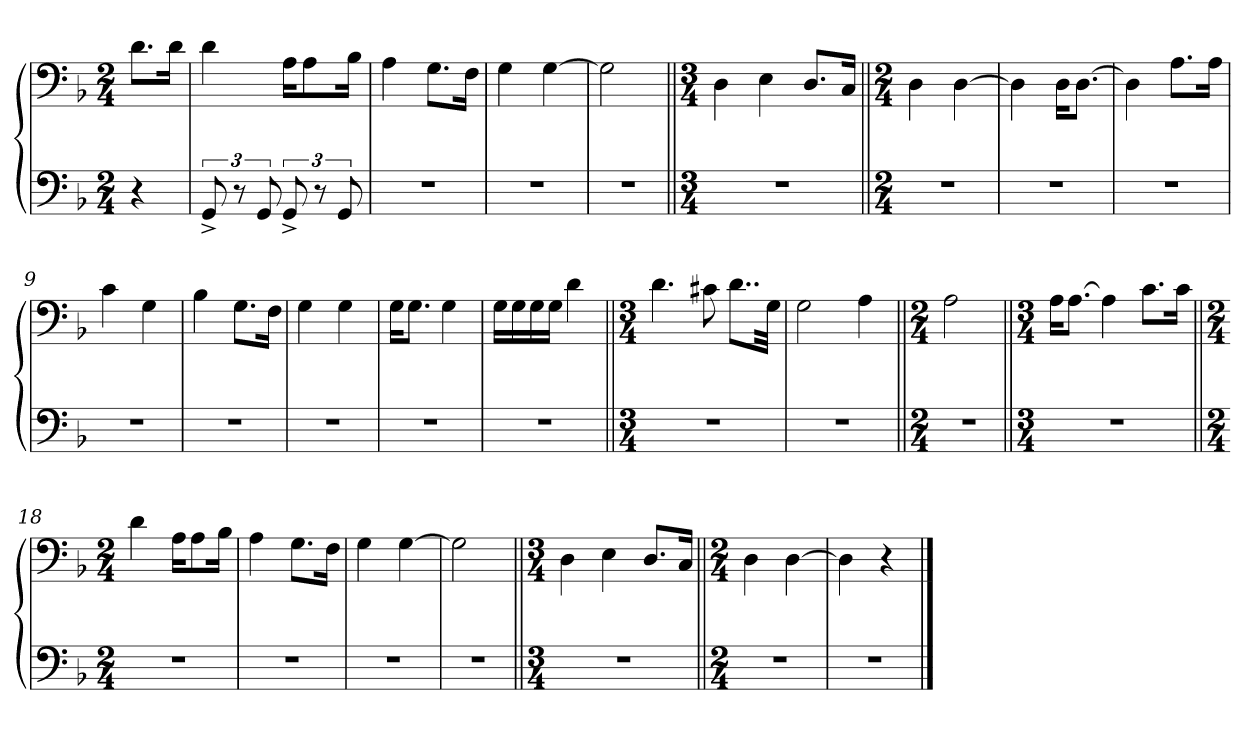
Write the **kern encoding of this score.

**kern	**kern
*part1	*part1
*staff2	*staff1
*clefF4	*clefF4
*k[b-]	*k[b-]
*M2/4	*M2/4
=	=
4r	8.d\L
.	16d\Jk
=1	=1
12GG^/	4d\
12r	.
12GG/	.
12GG^/	16A\KL
.	8A\
12r	.
12GG/	.
.	16B-\Jk
=2	=2
2r	4A\
.	8.G\L
.	16F\Jk
=3	=3
2r	4G\
.	[4G\
=4	=4
2r	2G\]
=5||	=5||
*M3/4	*M3/4
2.r	4D\
.	4E\
.	8.D/L
.	16C/Jk
=6||	=6||
*M2/4	*M2/4
2r	4D\
.	[4D\
=7	=7
2r	4D\]
.	16D\KL
.	[8.D\J
=8	=8
2r	4D\]
.	8.A\L
.	16A\Jk
=9	=9
2r	4c\
.	4G\
=10	=10
2r	4B-\
.	8.G\L
.	16F\Jk
=11	=11
2r	4G\
.	4G\
=12	=12
2r	16G\KL
.	8.G\J
.	4G\
=13	=13
2r	16G\LL
.	16G\
.	16G\
.	16G\JJ
.	4d\
=14||	=14||
*M3/4	*M3/4
2.r	4.d\
.	8c#X\
.	8..d\L
.	32G\Jkk
=15	=15
2.r	2G\
.	4A\
=16||	=16||
*M2/4	*M2/4
2r	2A\
=17||	=17||
*M3/4	*M3/4
2.r	16A\KL
.	[8.A\J
.	4A\]
.	8.c\L
.	16c\Jk
=18||	=18||
*M2/4	*M2/4
2r	4d\
.	16A\KL
.	8A\
.	16B-\Jk
=19	=19
2r	4A\
.	8.G\L
.	16F\Jk
=20	=20
2r	4G\
.	[4G\
=21	=21
2r	2G\]
=22||	=22||
*M3/4	*M3/4
2.r	4D\
.	4E\
.	8.D/L
.	16C/Jk
=23||	=23||
*M2/4	*M2/4
2r	4D\
.	[4D\
=24	=24
2r	4D\]
.	4r
==	==
*-	*-
